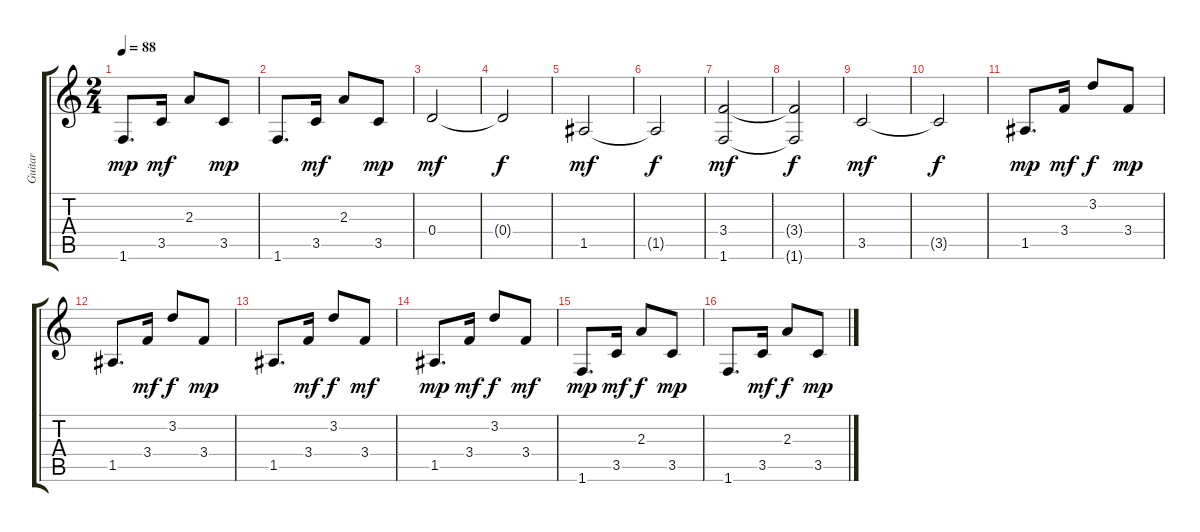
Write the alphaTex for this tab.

\track ("Guitar" "Guitar") {instrument acousticguitarnylon}
\staff {score tabs}
\tuning (E4 B3 G3 D3 A2 E2) {hide}
\ts (2 4)
\tempo 88
\clef g2
\ks c
1.6.8{d dy mp} 3.5.16{dy mf} 2.3.8 3.5.8{dy mp} |
1.6.8{d} 3.5.16{dy mf} 2.3.8 3.5.8{dy mp} |
0.4.2{dy mf} |
0.4{t}.2{dy f} |
1.5.2{dy mf} |
1.5{t}.2{dy f} |
(3.4 1.6).2{dy mf} |
(3.4{t} 1.6{t}).2{dy f} |
3.5.2{dy mf} |
3.5{t}.2{dy f} |
1.5.8{d dy mp} 3.4.16{dy mf} 3.2.8{dy f} 3.4.8{dy mp} |
1.5.8{d} 3.4.16{dy mf} 3.2.8{dy f} 3.4.8{dy mp} |
1.5.8{d} 3.4.16{dy mf} 3.2.8{dy f} 3.4.8{dy mf} |
1.5.8{d dy mp} 3.4.16{dy mf} 3.2.8{dy f} 3.4.8{dy mf} |
1.6.8{d dy mp} 3.5.16{dy mf} 2.3.8{dy f} 3.5.8{dy mp} |
1.6.8{d} 3.5.16{dy mf} 2.3.8{dy f} 3.5.8{dy mp}
